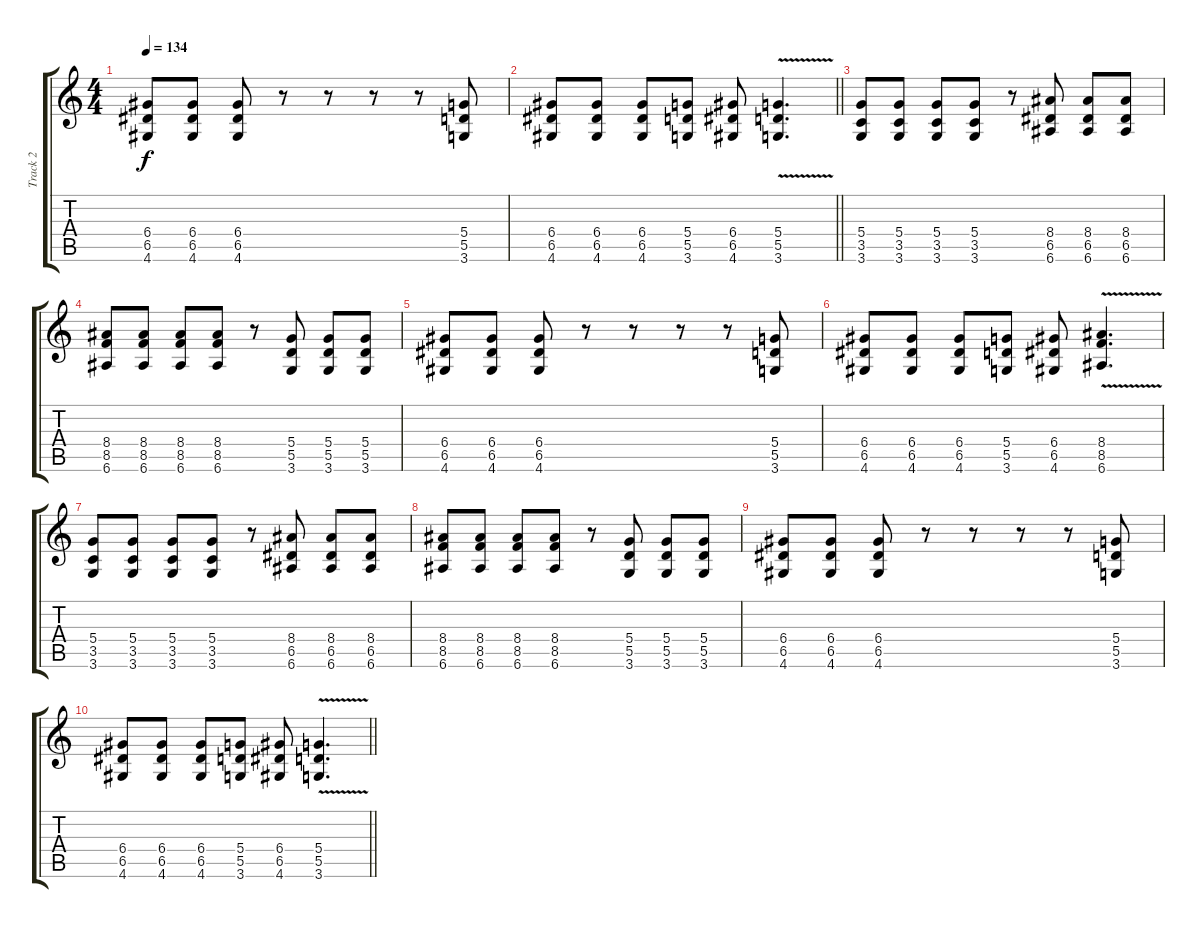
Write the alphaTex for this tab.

\track ("Track 2" "Track 2") {instrument distortionguitar}
\staff {score tabs}
\tuning (E4 B3 G3 D3 A2 E2) {hide}
\ts (4 4)
\tempo 134
\clef g2
\ks c
(6.4 6.5 4.6).8{dy f} (6.4 6.5 4.6).8 (6.4 6.5 4.6).8 r.8 r.8 r.8 r.8 (5.4 5.5 3.6).8 |
\barLineRight lightlight
(6.4 6.5 4.6).8 (6.4 6.5 4.6).8 (6.4 6.5 4.6).8 (5.4 5.5 3.6).8 (6.4 6.5 4.6).8 (5.4{v} 5.5 3.6).4{d} |
(5.4 3.5 3.6).8{instrument distortionguitar} (5.4 3.5 3.6).8 (5.4 3.5 3.6).8 (5.4 3.5 3.6).8 r.8 (8.4 6.5 6.6).8 (8.4 6.5 6.6).8 (8.4 6.5 6.6).8 |
(8.4 8.5 6.6).8 (8.4 8.5 6.6).8 (8.4 8.5 6.6).8 (8.4 8.5 6.6).8 r.8 (5.4 5.5 3.6).8 (5.4 5.5 3.6).8 (5.4 5.5 3.6).8 |
(6.4 6.5 4.6).8 (6.4 6.5 4.6).8 (6.4 6.5 4.6).8 r.8 r.8 r.8 r.8 (5.4 5.5 3.6).8 |
(6.4 6.5 4.6).8 (6.4 6.5 4.6).8 (6.4 6.5 4.6).8 (5.4 5.5 3.6).8 (6.4 6.5 4.6).8 (8.4 8.5{v} 6.6).4{d} |
(5.4 3.5 3.6).8 (5.4 3.5 3.6).8 (5.4 3.5 3.6).8 (5.4 3.5 3.6).8 r.8 (8.4 6.5 6.6).8 (8.4 6.5 6.6).8 (8.4 6.5 6.6).8 |
(8.4 8.5 6.6).8 (8.4 8.5 6.6).8 (8.4 8.5 6.6).8 (8.4 8.5 6.6).8 r.8 (5.4 5.5 3.6).8 (5.4 5.5 3.6).8 (5.4 5.5 3.6).8 |
(6.4 6.5 4.6).8 (6.4 6.5 4.6).8 (6.4 6.5 4.6).8 r.8 r.8 r.8 r.8 (5.4 5.5 3.6).8 |
\barLineRight lightlight
(6.4 6.5 4.6).8 (6.4 6.5 4.6).8 (6.4 6.5 4.6).8 (5.4 5.5 3.6).8 (6.4 6.5 4.6).8 (5.4{v} 5.5 3.6).4{d}
